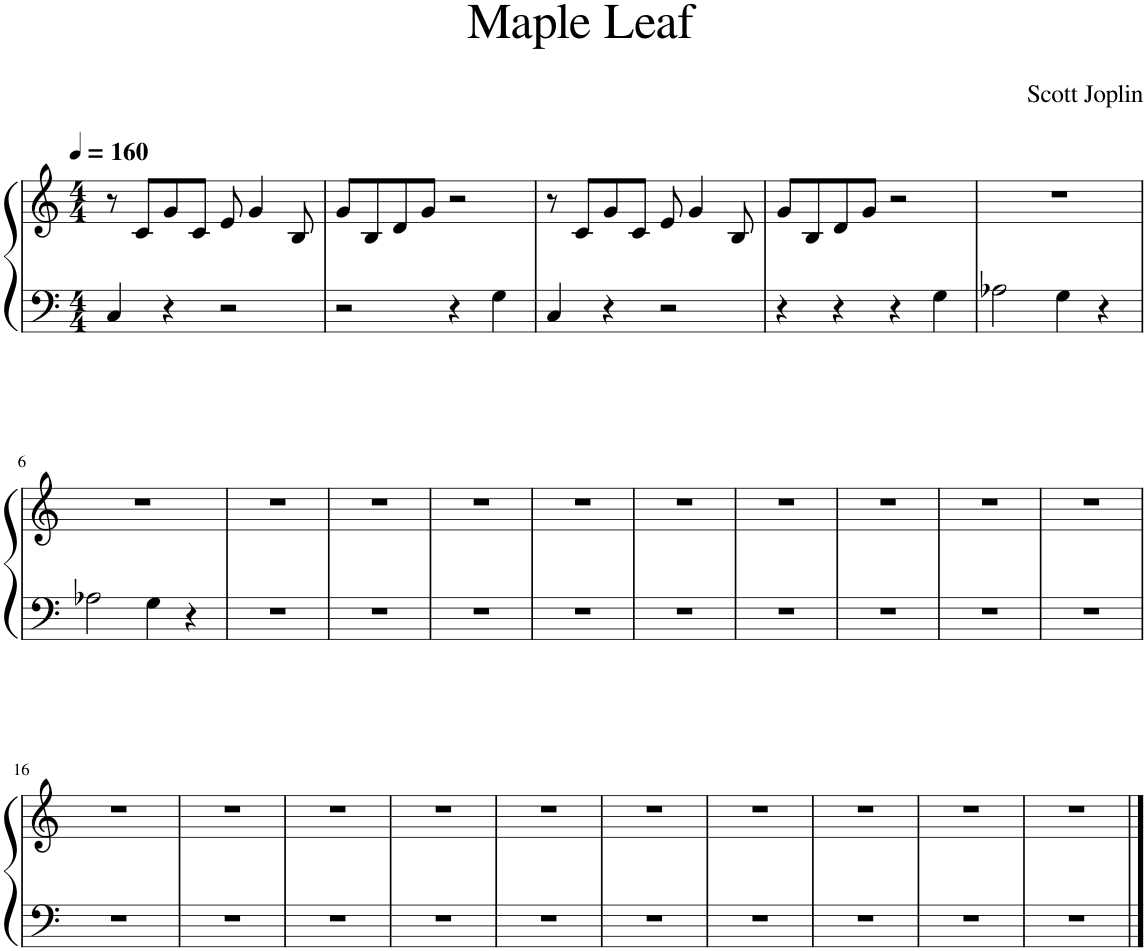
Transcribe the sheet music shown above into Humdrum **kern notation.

**kern	**kern
*part1	*part1
*staff2	*staff1
*I"Piano	*
*I'Pno.	*
*clefF4	*clefG2
*k[]	*k[]
*M4/4	*M4/4
*MM160	*MM160
=1	=1
4C/	8r
.	8c/L
4r	8g/
.	8c/J
2r	8e/
.	4g/
.	8B/
=2	=2
2r	8g/L
.	8B/
.	8d/
.	8g/J
4r	2r
4G\	.
=3	=3
4C/	8r
.	8c/L
4r	8g/
.	8c/J
2r	8e/
.	4g/
.	8B/
=4	=4
4r	8g/L
.	8B/
4r	8d/
.	8g/J
4r	2r
4G\	.
=5	=5
2A-X\	1r
4G\	.
4r	.
!!LO:LB:g=z
=6	=6
2A-X\	1r
4G\	.
4r	.
=7	=7
1r	1r
=8	=8
1r	1r
=9	=9
1r	1r
=10	=10
1r	1r
=11	=11
1r	1r
=12	=12
1r	1r
=13	=13
1r	1r
=14	=14
1r	1r
=15	=15
1r	1r
!!LO:LB:g=z
=16	=16
1r	1r
=17	=17
1r	1r
=18	=18
1r	1r
=19	=19
1r	1r
=20	=20
1r	1r
=21	=21
1r	1r
=22	=22
1r	1r
=23	=23
1r	1r
=24	=24
1r	1r
=25	=25
1r	1r
==	==
*-	*-
